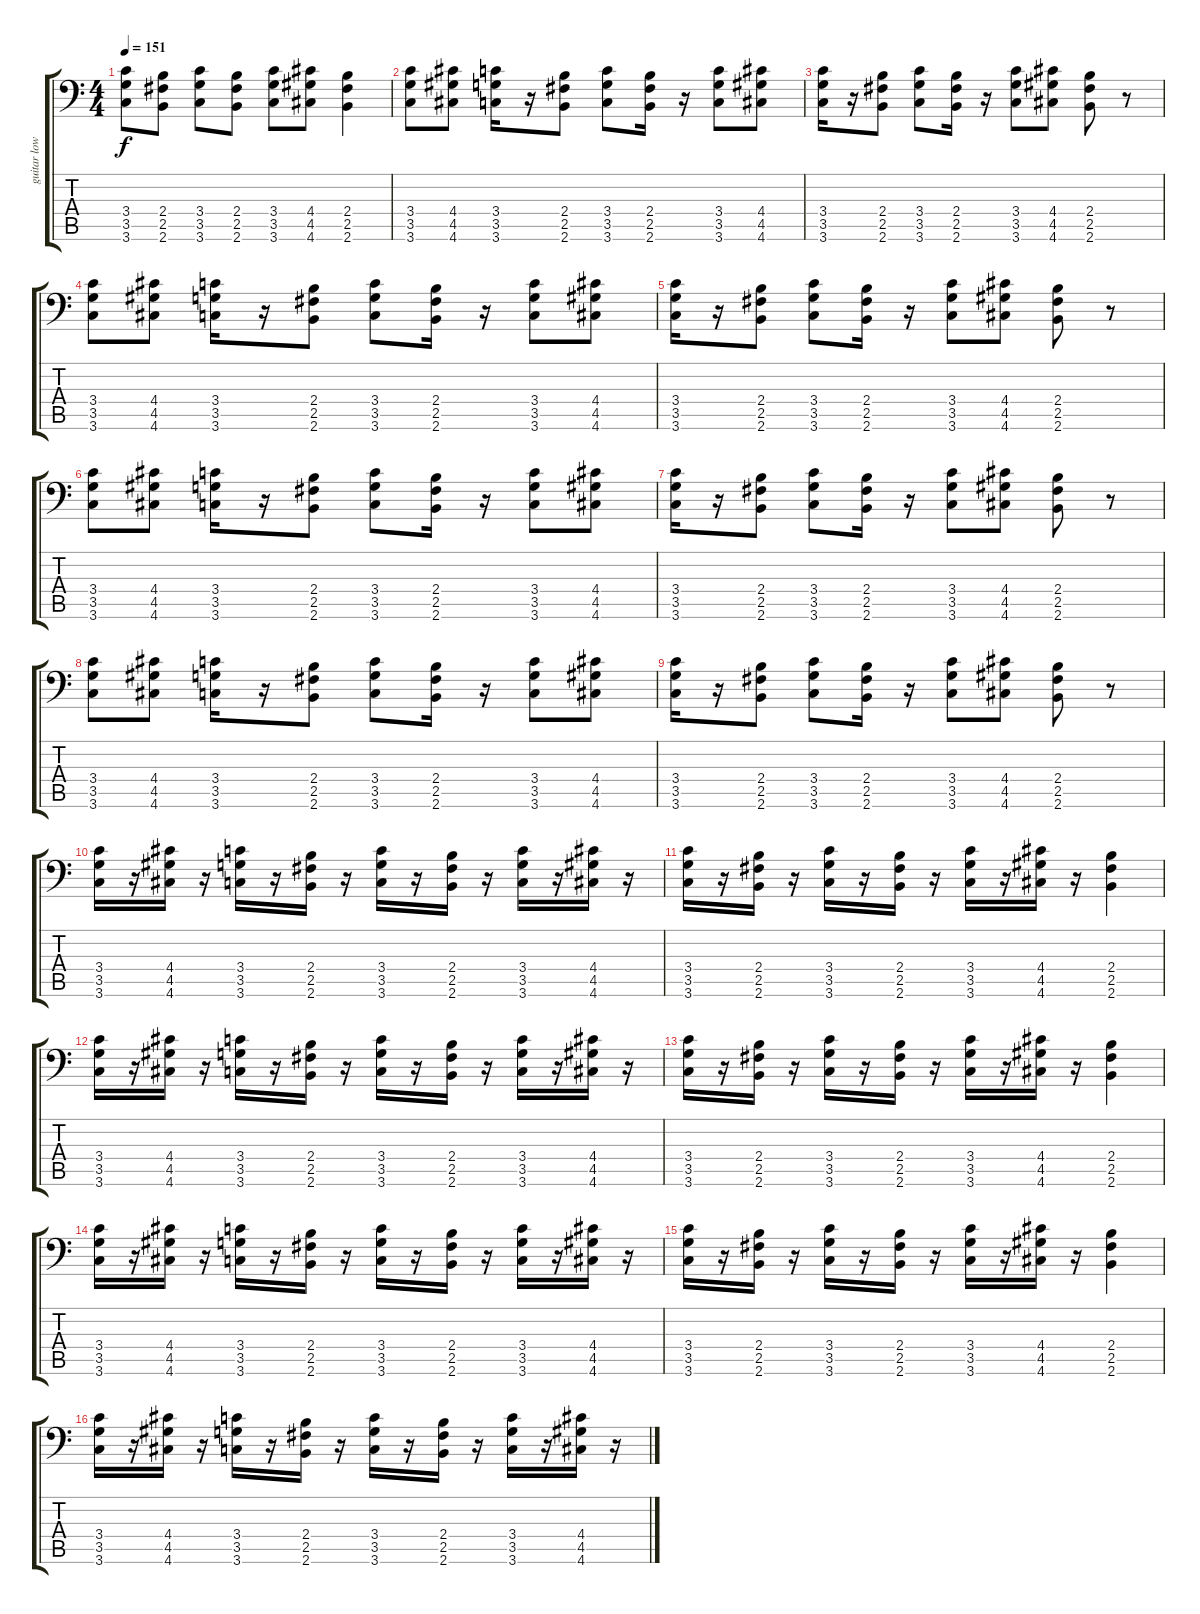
\track ("guitar low" "guitar low") {instrument distortionguitar}
\staff {score tabs}
\tuning (B3 G3 D3 A2 E2 A1) {hide}
\ts (4 4)
\tempo 151
\clef f4
\ks c
(3.4 3.5 3.6).8{dy f} (2.4 2.5 2.6).8 (3.4 3.5 3.6).8 (2.4 2.5 2.6).8 (3.4 3.5 3.6).8 (4.4 4.5 4.6).8 (2.4 2.5 2.6).4 |
(3.4 3.5 3.6).8 (4.4 4.5 4.6).8 (3.4 3.5 3.6).16 r.16 (2.4 2.5 2.6).8 (3.4 3.5 3.6).8 (2.4 2.5 2.6).16 r.16 (3.4 3.5 3.6).8 (4.4 4.5 4.6).8 |
(3.4 3.5 3.6).16 r.16 (2.4 2.5 2.6).8 (3.4 3.5 3.6).8 (2.4 2.5 2.6).16 r.16 (3.4 3.5 3.6).8 (4.4 4.5 4.6).8 (2.4 2.5 2.6).8 r.8 |
(3.4 3.5 3.6).8 (4.4 4.5 4.6).8 (3.4 3.5 3.6).16 r.16 (2.4 2.5 2.6).8 (3.4 3.5 3.6).8 (2.4 2.5 2.6).16 r.16 (3.4 3.5 3.6).8 (4.4 4.5 4.6).8 |
(3.4 3.5 3.6).16 r.16 (2.4 2.5 2.6).8 (3.4 3.5 3.6).8 (2.4 2.5 2.6).16 r.16 (3.4 3.5 3.6).8 (4.4 4.5 4.6).8 (2.4 2.5 2.6).8 r.8 |
(3.4 3.5 3.6).8 (4.4 4.5 4.6).8 (3.4 3.5 3.6).16 r.16 (2.4 2.5 2.6).8 (3.4 3.5 3.6).8 (2.4 2.5 2.6).16 r.16 (3.4 3.5 3.6).8 (4.4 4.5 4.6).8 |
(3.4 3.5 3.6).16 r.16 (2.4 2.5 2.6).8 (3.4 3.5 3.6).8 (2.4 2.5 2.6).16 r.16 (3.4 3.5 3.6).8 (4.4 4.5 4.6).8 (2.4 2.5 2.6).8 r.8 |
(3.4 3.5 3.6).8 (4.4 4.5 4.6).8 (3.4 3.5 3.6).16 r.16 (2.4 2.5 2.6).8 (3.4 3.5 3.6).8 (2.4 2.5 2.6).16 r.16 (3.4 3.5 3.6).8 (4.4 4.5 4.6).8 |
(3.4 3.5 3.6).16 r.16 (2.4 2.5 2.6).8 (3.4 3.5 3.6).8 (2.4 2.5 2.6).16 r.16 (3.4 3.5 3.6).8 (4.4 4.5 4.6).8 (2.4 2.5 2.6).8 r.8 |
(3.4 3.5 3.6).16 r.16 (4.4 4.5 4.6).16 r.16 (3.4 3.5 3.6).16 r.16 (2.4 2.5 2.6).16 r.16 (3.4 3.5 3.6).16 r.16 (2.4 2.5 2.6).16 r.16 (3.4 3.5 3.6).16 r.16 (4.4 4.5 4.6).16 r.16 |
(3.4 3.5 3.6).16 r.16 (2.4 2.5 2.6).16 r.16 (3.4 3.5 3.6).16 r.16 (2.4 2.5 2.6).16 r.16 (3.4 3.5 3.6).16 r.16 (4.4 4.5 4.6).16 r.16 (2.4 2.5 2.6).4 |
(3.4 3.5 3.6).16 r.16 (4.4 4.5 4.6).16 r.16 (3.4 3.5 3.6).16 r.16 (2.4 2.5 2.6).16 r.16 (3.4 3.5 3.6).16 r.16 (2.4 2.5 2.6).16 r.16 (3.4 3.5 3.6).16 r.16 (4.4 4.5 4.6).16 r.16 |
(3.4 3.5 3.6).16 r.16 (2.4 2.5 2.6).16 r.16 (3.4 3.5 3.6).16 r.16 (2.4 2.5 2.6).16 r.16 (3.4 3.5 3.6).16 r.16 (4.4 4.5 4.6).16 r.16 (2.4 2.5 2.6).4 |
(3.4 3.5 3.6).16 r.16 (4.4 4.5 4.6).16 r.16 (3.4 3.5 3.6).16 r.16 (2.4 2.5 2.6).16 r.16 (3.4 3.5 3.6).16 r.16 (2.4 2.5 2.6).16 r.16 (3.4 3.5 3.6).16 r.16 (4.4 4.5 4.6).16 r.16 |
(3.4 3.5 3.6).16 r.16 (2.4 2.5 2.6).16 r.16 (3.4 3.5 3.6).16 r.16 (2.4 2.5 2.6).16 r.16 (3.4 3.5 3.6).16 r.16 (4.4 4.5 4.6).16 r.16 (2.4 2.5 2.6).4 |
(3.4 3.5 3.6).16 r.16 (4.4 4.5 4.6).16 r.16 (3.4 3.5 3.6).16 r.16 (2.4 2.5 2.6).16 r.16 (3.4 3.5 3.6).16 r.16 (2.4 2.5 2.6).16 r.16 (3.4 3.5 3.6).16 r.16 (4.4 4.5 4.6).16 r.16
